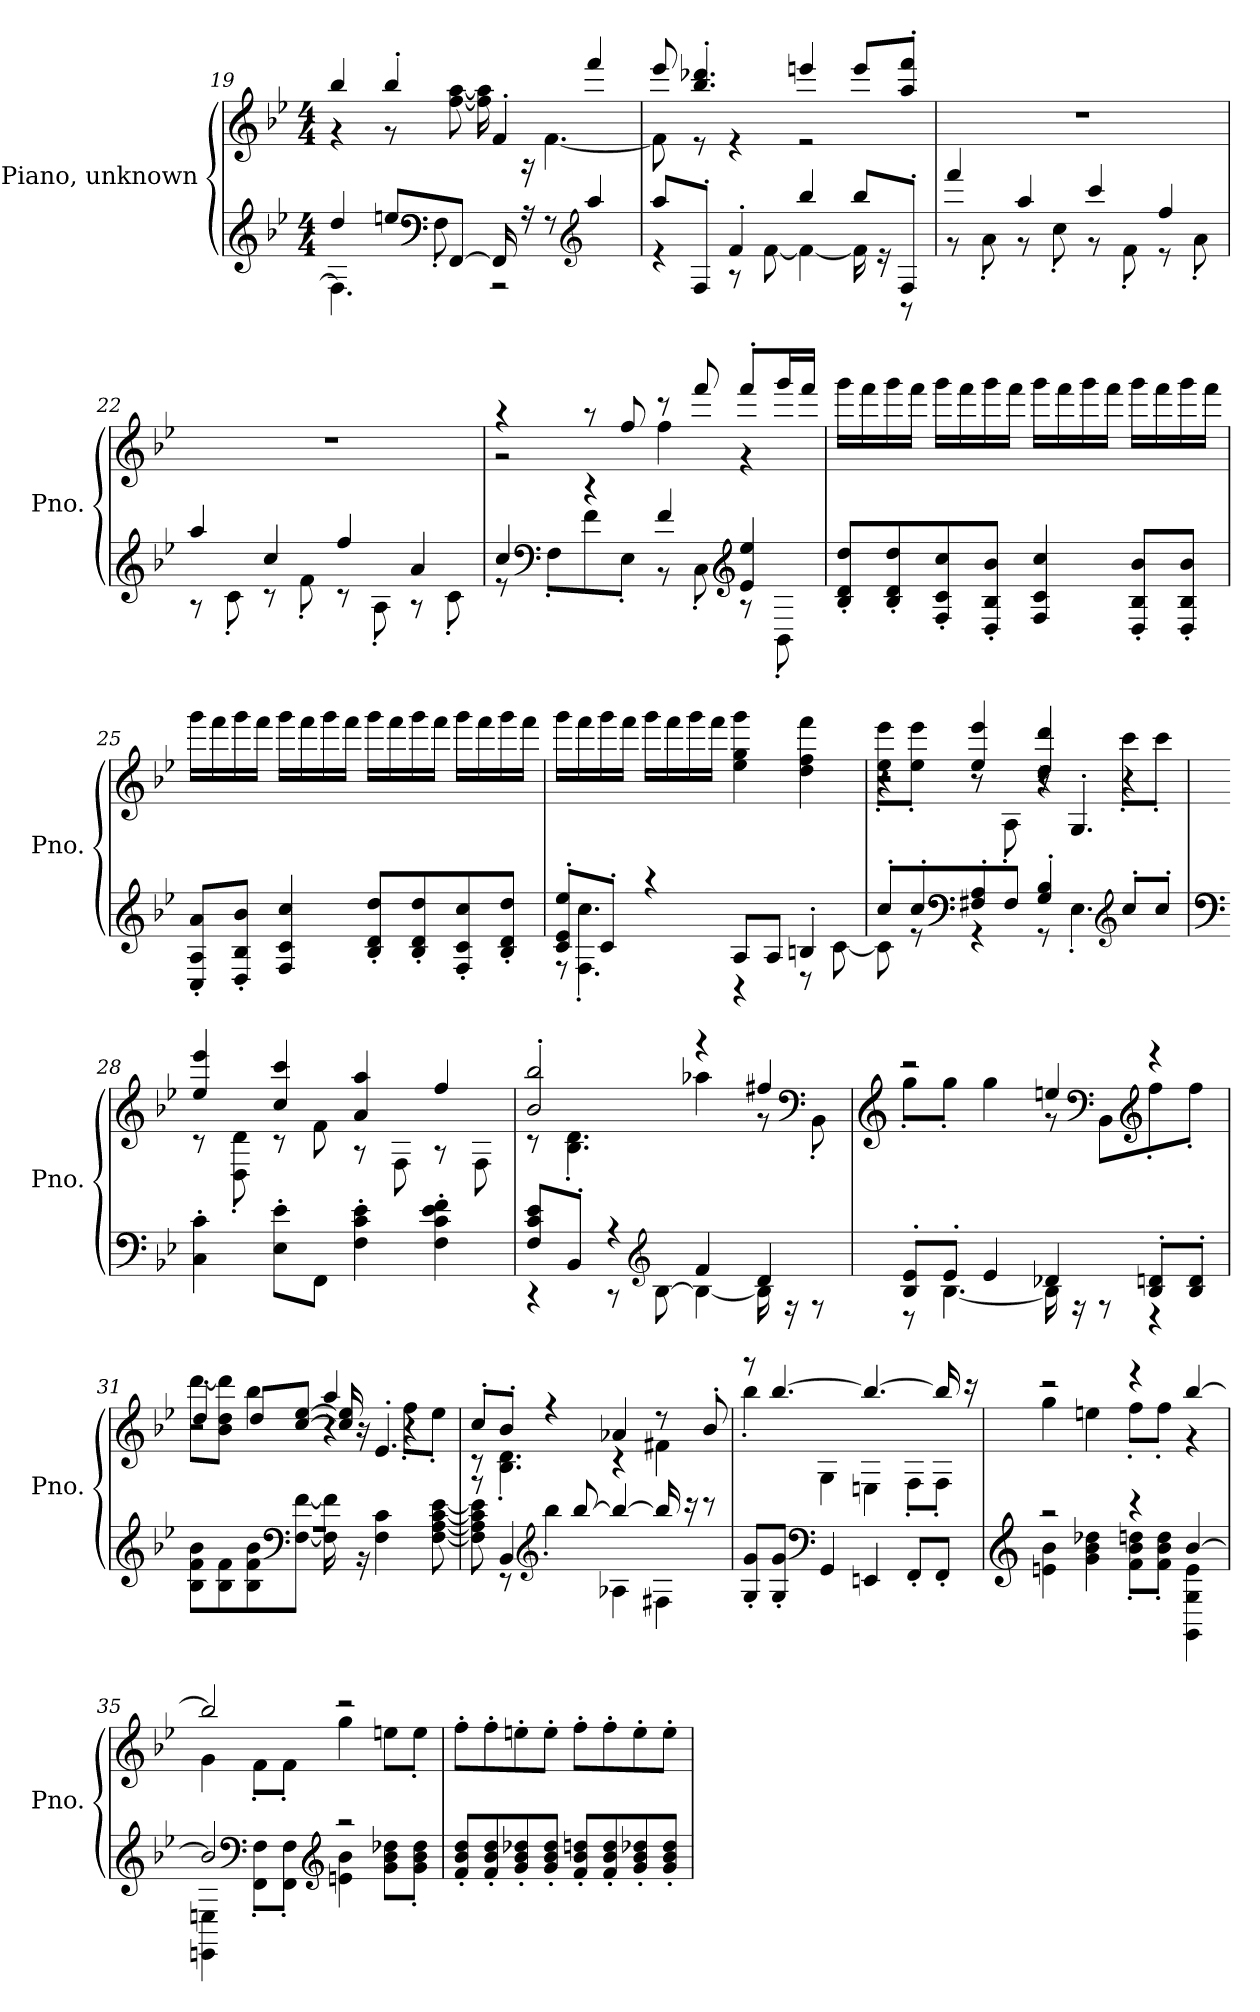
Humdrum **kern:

**kern	**kern
*part1	*part1
*staff2	*staff1
*I"Piano, unknown	*
*I'Pno.	*
*clefG2	*clefG2
*k[b-e-]	*k[b-e-]
*M4/4	*M4/4
=19	=19
*^	*^
4dd/	4.F\]	4bb-/	4r
8een/L	.	4bb-'/	8r
*clefF4	*	*	*
[8FF/J	8F'\	.	[8ff\ [8aa\
16FF/]	2r	4f'/	16ff\] 16aa\]
16r	.	.	16r
8r	.	.	[4.f\
*clefG2	*	*	*
4aa/	.	4fff/	.
=20	=20	=20	=20
8aa/L	4r	8eee-/	8f\]
8F'/J	.	4.bb-/' 4.ddd-X/'	8r
4f'/	8r	.	4r
.	[8f\	.	.
4bb-/	4f\_	4eeen/	2r
8bb-/L	16f\]	8eee/L	.
.	16r	.	.
8F'/J	8r	8aa/' 8fff/'J	.
*	*	*v	*v
!!LO:LB:g=z
=21	=21	=21
4fff/	8r	1r
.	8a'\	.
4aa/	8r	.
.	8cc'\	.
4ccc/	8r	.
.	8f'\	.
4ff/	8r	.
.	8a'\	.
=22	=22	=22
4aa/	8r	1r
.	8c'\	.
4cc/	8r	.
.	8f'\	.
4ff/	8r	.
.	8A'\	.
4a/	8r	.
.	8c'\	.
=23	=23	=23
*	*	*^
4cc/	8r	4r	2r
*clefF4	*	*	*
.	8F'\L	.	.
4r	8f\	8r	.
.	8E-'\J	8ff/	.
4f/	8r	8r	4ff\
.	8C'\	8fff/	.
*clefG2	*	*	*
4e-/ 4ee-/	8r	8fff'/L	4r
.	8BB-'\	16ggg/L	.
.	.	16fff/JJ	.
*v	*v	*	*
*	*v	*v
!!LO:LB:g=z
=24	=24
8B-/' 8d/' 8dd/'L	16ggg\LL
.	16fff\
8B-/' 8d/' 8dd/'	16ggg\
.	16fff\JJ
8F/' 8c/' 8cc/'	16ggg\LL
.	16fff\
8D/' 8B-/' 8b-/'J	16ggg\
.	16fff\JJ
4F/ 4c/ 4cc/	16ggg\LL
.	16fff\
.	16ggg\
.	16fff\JJ
8D/' 8B-/' 8b-/'L	16ggg\LL
.	16fff\
8D/' 8B-/' 8b-/'J	16ggg\
.	16fff\JJ
=25	=25
8C/' 8A/' 8a/'L	16ggg\LL
.	16fff\
8D/' 8B-/' 8b-/'J	16ggg\
.	16fff\JJ
4F/ 4c/ 4cc/	16ggg\LL
.	16fff\
.	16ggg\
.	16fff\JJ
8B-/' 8d/' 8dd/'L	16ggg\LL
.	16fff\
8B-/' 8d/' 8dd/'	16ggg\
.	16fff\JJ
8F/' 8c/' 8cc/'	16ggg\LL
.	16fff\
8B-/' 8d/' 8dd/'J	16ggg\
.	16fff\JJ
!!LO:LB:g=z
=26	=26
*^	*
8c/' 8e-/' 8ee-/'L	8r	16ggg\LL
.	.	16fff\
8c'/J	4.F\' 4.cc\'	16ggg\
.	.	16fff\JJ
4r	.	16ggg\LL
.	.	16fff\
.	.	16ggg\
.	.	16fff\JJ
8A/L	4r	4ee-\ 4gg\ 4ggg\
8A/J	.	.
4Bn'/	8r	4dd\ 4ff\ 4fff\
.	[8c\	.
=27	=27	=27
*	*	*^
*	*	*	*^
8cc'/L	8c\]	4r	8ee-\' 8eee-\'L	2r
8cc'/	8r	.	8ee-\' 8eee-\'J	.
*clefF4	*	*	*	*
8F#X/' 8A/'	4r	4ee-/ 4eee-/	8r	.
8F#/J	.	.	8A'\	.
4G/' 4B-/'	8r	4dd/ 4ddd/	4r	8r
.	4.E-'\	.	.	4.G'/
*clefG2	*	*	*	*
8cc'/L	.	4r	8ccc'\L	.
8cc'/J	.	.	8ccc'\J	.
*v	*v	*	*	*
*	*v	*v	*v
=28	=28
*clefF4	*
*	*^
4C\' 4c\'	4ee-/ 4eee-/	8r
.	.	8D\' 8d\'
8E-\' 8e-\'L	4cc/ 4ccc/	8r
8FF\J	.	8f\
4F\' 4c\' 4e-\'	4a/ 4aa/	8r
.	.	8F\
4F\' 4c\' 4e-\' 4f\'	4ff/	8r
.	.	8F\
!!LO:LB:g=z	!!
=29	=29	=29
*^	*	*
8F/ 8c/ 8e-/L	4r	2b-/' 2bb-/'	8r
8BB-'/J	.	.	4.B-\' 4.d\'
4r	8r	.	.
*clefG2	*	*	*
.	[8B-\	.	.
4f/	4B-\_	4r	4aa-X\
4d/	16B-\]	4ff#X/	8r
.	16r	.	.
*	*	*clefF4	*
.	8r	.	8BB-'\
=30	=30	=30	=30
*	*	*clefG2	*
8B-/' 8e-/'L	8r	2r	8gg'\L
8e-'/J	[4.B-\	.	8gg'\J
4e-/	.	.	4gg\
4d-X/	16B-\]	4een/	8r
.	16r	.	.
*	*	*clefF4	*
.	8r	.	8BB-\L
*	*	*clefG2	*
8B-/' 8dn/'L	4r	4r	8ff'\
8B-/' 8d/'J	.	.	8ff'\J
=31	=31	=31	=31
*	*	*	*^
1r	8B-\ 8f\ 8b-\L	2r	[8ddd\L	4dd'/
.	8B-\ 8f\	.	8b-\ 8dd\ 8ddd\]J	.
.	8B-\ 8f\ 8b-\	.	4bb-\	8dd/L
*clefF4	*	*	*	*
.	[8F\ [8f\J	.	.	[8cc/ [8ee-/J
.	16F\] 16f\]	4aa/	4r	16cc/] 16ee-/]
.	16r	.	.	16r
.	4F\ 4c\	.	.	4.e-'/
.	.	4r	8ff'\L	.
.	[8F\ [8A\ [8c\ [8e-\	.	8ee-'\J	.
*	*	*	*v	*v
!!LO:LB:g=z
=32	=32	=32	=32
8r	8F\] 8A\] 8c\] 8e-\]	8cc'/L	8r
4BB-/	8r	8b-'/J	4.B-\' 4.d\'
*clefG2	*	*	*
.	4bb-'\	4r	.
[8bb-/	.	.	.
4bb-/_	4A-X\	4a-X/	4r
16bb-/]	4F#X\	8r	4f#X\
16r	.	.	.
8r	.	8b-'/	.
*v	*v	*	*
=33	=33	=33
8G/' 8g/'L	8r	4bb-'\
8G/' 8g/'J	[4.bb-/	.
*clefF4	*	*
4GG/	.	4G\
4EEn/	4.bb-/_	4En\
8FF'/L	.	8F'\L
8FF'/J	16bb-/]	8F'\J
.	16r	.
=34	=34	=34
*clefG2	*	*
*^	*	*
2r	4en\ 4b-\	2r	4gg\
.	4g\ 4b-\ 4dd-X\	.	4een\
4r	8f\' 8b-\' 8ddn\'L	4r	8ff'\L
.	8f\' 8b-\' 8dd\'J	.	8ff'\J
[4b-/	4GG\ 4G\ 4e\	[4bb-/	4r
!!LO:PB:g=z	!!
=35	=35	=35	=35
2b-/]	4EEn\ 4En\	2bb-/]	4g\
*clefF4	*	*	*
.	8FF\' 8F\'L	.	8f'\L
.	8FF\' 8F\'J	.	8f'\J
*clefG2	*	*	*
2r	4en\ 4b-\	2r	4gg\
.	8g\ 8b-\ 8dd-X\L	.	8een\L
.	8g\' 8b-\' 8dd-\'J	.	8ee'\J
*v	*v	*	*
*	*v	*v
=36	=36
8f/' 8b-/' 8dd/'L	8ff'\L
8f/' 8b-/' 8dd/'	8ff'\
8g/' 8b-/' 8dd-X/'	8een'\
8g/' 8b-/' 8dd-/'J	8ee'\J
8f/' 8b-/' 8ddn/'L	8ff'\L
8f/' 8b-/' 8dd/'	8ff'\
8g/' 8b-/' 8dd-X/'	8ee'\
8g/' 8b-/' 8dd-/'J	8ee'\J
=	=
*-	*-
